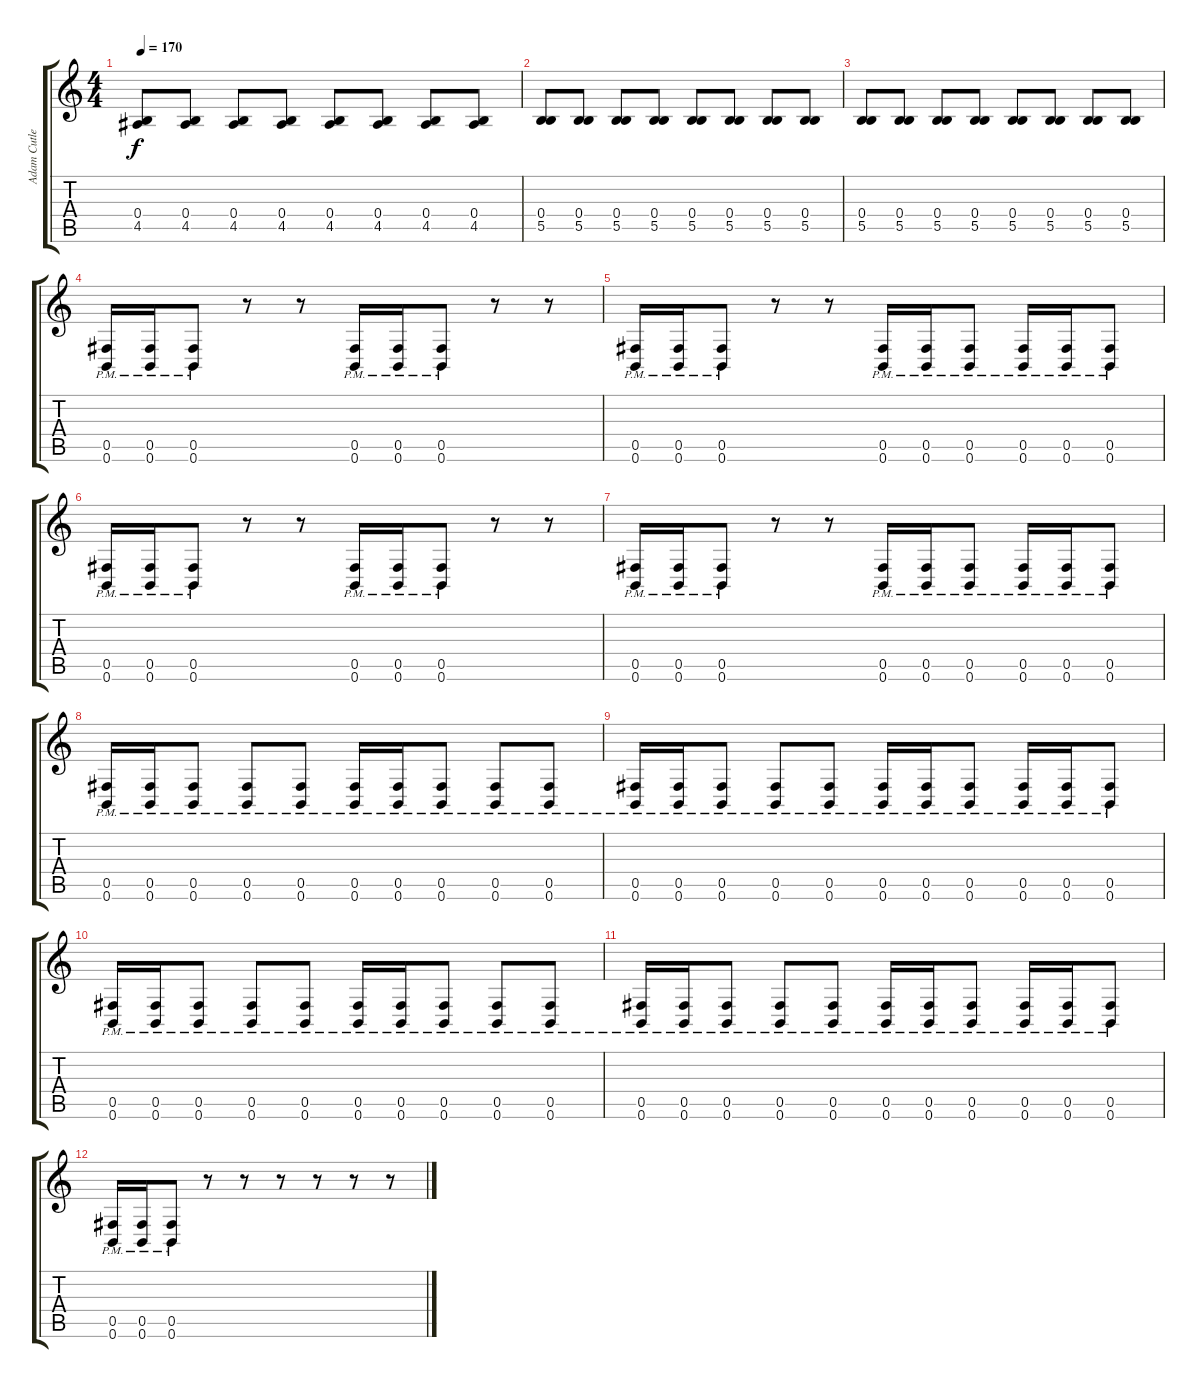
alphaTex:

\track ("Adam Cutler" "Adam Cutle") {instrument overdrivenguitar}
\staff {score tabs}
\tuning (Db4 Ab3 E3 B2 Gb2 B1) {hide}
\ts (4 4)
\tempo 170
\clef g2
\ks c
(0.4 4.5).8{dy f} (0.4 4.5).8 (0.4 4.5).8 (0.4 4.5).8 (0.4 4.5).8 (0.4 4.5).8 (0.4 4.5).8 (0.4 4.5).8 |
(0.4 5.5).8 (0.4 5.5).8 (0.4 5.5).8 (0.4 5.5).8 (0.4 5.5).8 (0.4 5.5).8 (0.4 5.5).8 (0.4 5.5).8 |
(0.4 5.5).8 (0.4 5.5).8 (0.4 5.5).8 (0.4 5.5).8 (0.4 5.5).8 (0.4 5.5).8 (0.4 5.5).8 (0.4 5.5).8 |
(0.5{pm} 0.6{pm}).16 (0.5{pm} 0.6{pm}).16 (0.5{pm} 0.6{pm}).8 r.8 r.8 (0.5{pm} 0.6{pm}).16 (0.5{pm} 0.6{pm}).16 (0.5{pm} 0.6{pm}).8 r.8 r.8 |
(0.5{pm} 0.6{pm}).16 (0.5{pm} 0.6{pm}).16 (0.5{pm} 0.6{pm}).8 r.8 r.8 (0.5{pm} 0.6{pm}).16 (0.5{pm} 0.6{pm}).16 (0.5{pm} 0.6{pm}).8 (0.5{pm} 0.6{pm}).16 (0.5{pm} 0.6{pm}).16 (0.5{pm} 0.6{pm}).8 |
(0.5{pm} 0.6{pm}).16 (0.5{pm} 0.6{pm}).16 (0.5{pm} 0.6{pm}).8 r.8 r.8 (0.5{pm} 0.6{pm}).16 (0.5{pm} 0.6{pm}).16 (0.5{pm} 0.6{pm}).8 r.8 r.8 |
(0.5{pm} 0.6{pm}).16 (0.5{pm} 0.6{pm}).16 (0.5{pm} 0.6{pm}).8 r.8 r.8 (0.5{pm} 0.6{pm}).16 (0.5{pm} 0.6{pm}).16 (0.5{pm} 0.6{pm}).8 (0.5{pm} 0.6{pm}).16 (0.5{pm} 0.6{pm}).16 (0.5{pm} 0.6{pm}).8 |
(0.5{pm} 0.6{pm}).16 (0.5{pm} 0.6{pm}).16 (0.5{pm} 0.6{pm}).8 (0.5{pm} 0.6{pm}).8 (0.5{pm} 0.6{pm}).8 (0.5{pm} 0.6{pm}).16 (0.5{pm} 0.6{pm}).16 (0.5{pm} 0.6{pm}).8 (0.5{pm} 0.6{pm}).8 (0.5{pm} 0.6{pm}).8 |
(0.5{pm} 0.6{pm}).16 (0.5{pm} 0.6{pm}).16 (0.5{pm} 0.6{pm}).8 (0.5{pm} 0.6{pm}).8 (0.5{pm} 0.6{pm}).8 (0.5{pm} 0.6{pm}).16 (0.5{pm} 0.6{pm}).16 (0.5{pm} 0.6{pm}).8 (0.5{pm} 0.6{pm}).16 (0.5{pm} 0.6{pm}).16 (0.5{pm} 0.6{pm}).8 |
(0.5{pm} 0.6{pm}).16 (0.5{pm} 0.6{pm}).16 (0.5{pm} 0.6{pm}).8 (0.5{pm} 0.6{pm}).8 (0.5{pm} 0.6{pm}).8 (0.5{pm} 0.6{pm}).16 (0.5{pm} 0.6{pm}).16 (0.5{pm} 0.6{pm}).8 (0.5{pm} 0.6{pm}).8 (0.5{pm} 0.6{pm}).8 |
(0.5{pm} 0.6{pm}).16 (0.5{pm} 0.6{pm}).16 (0.5{pm} 0.6{pm}).8 (0.5{pm} 0.6{pm}).8 (0.5{pm} 0.6{pm}).8 (0.5{pm} 0.6{pm}).16 (0.5{pm} 0.6{pm}).16 (0.5{pm} 0.6{pm}).8 (0.5{pm} 0.6{pm}).16 (0.5{pm} 0.6{pm}).16 (0.5{pm} 0.6{pm}).8 |
(0.5{pm} 0.6{pm}).16 (0.5{pm} 0.6{pm}).16 (0.5{pm} 0.6{pm}).8 r.8 r.8 r.8 r.8 r.8 r.8
